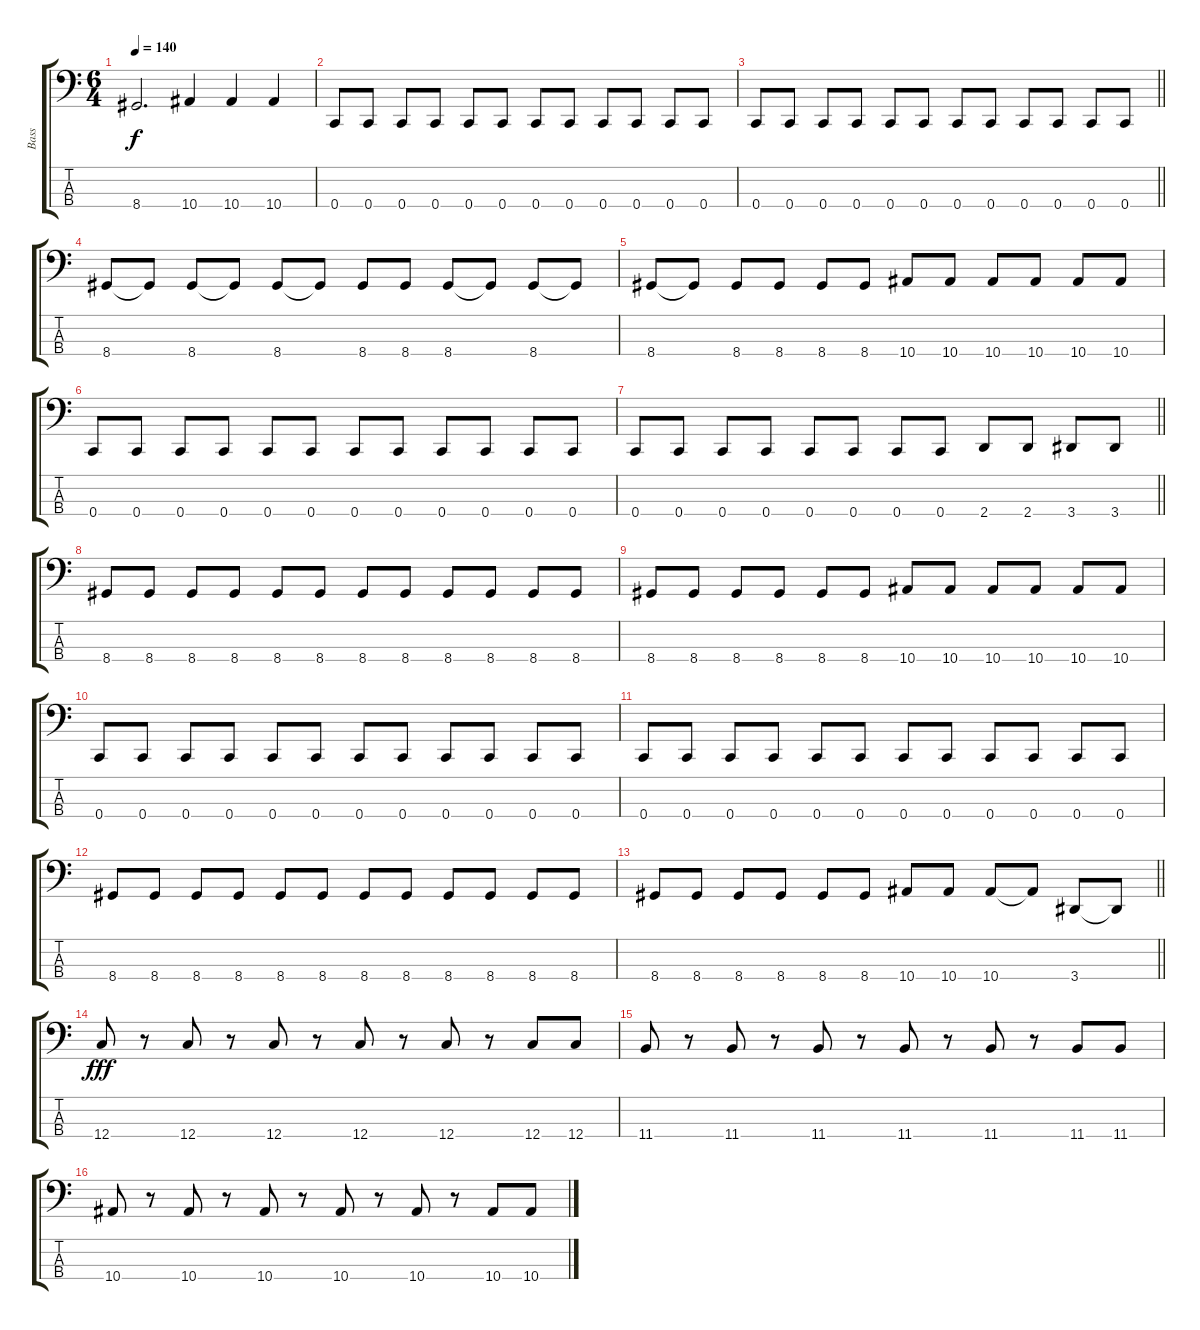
\track ("Bass" "Bass") {instrument electricbassfinger}
\staff {score tabs}
\tuning (F2 C2 G1 C1) {hide}
\ts (6 4)
\tempo 140
\clef f4
\ks c
8.4{t}.2{d dy f} 10.4.4 10.4.4 10.4.4 |
0.4.8 0.4.8 0.4.8 0.4.8 0.4.8 0.4.8 0.4.8 0.4.8 0.4.8 0.4.8 0.4.8 0.4.8 |
\barLineRight lightlight
0.4.8 0.4.8 0.4.8 0.4.8 0.4.8 0.4.8 0.4.8 0.4.8 0.4.8 0.4.8 0.4.8 0.4.8 |
8.4.8 8.4{t}.8 8.4.8 8.4{t}.8 8.4.8 8.4{t}.8 8.4.8 8.4.8 8.4.8 8.4{t}.8 8.4.8 8.4{t}.8 |
8.4.8 8.4{t}.8 8.4.8 8.4.8 8.4.8 8.4.8 10.4.8 10.4.8 10.4.8 10.4.8 10.4.8 10.4.8 |
0.4.8 0.4.8 0.4.8 0.4.8 0.4.8 0.4.8 0.4.8 0.4.8 0.4.8 0.4.8 0.4.8 0.4.8 |
\barLineRight lightlight
0.4.8 0.4.8 0.4.8 0.4.8 0.4.8 0.4.8 0.4.8 0.4.8 2.4.8 2.4.8 3.4.8 3.4.8 |
8.4.8 8.4.8 8.4.8 8.4.8 8.4.8 8.4.8 8.4.8 8.4.8 8.4.8 8.4.8 8.4.8 8.4.8 |
8.4.8 8.4.8 8.4.8 8.4.8 8.4.8 8.4.8 10.4.8 10.4.8 10.4.8 10.4.8 10.4.8 10.4.8 |
0.4.8 0.4.8 0.4.8 0.4.8 0.4.8 0.4.8 0.4.8 0.4.8 0.4.8 0.4.8 0.4.8 0.4.8 |
0.4.8 0.4.8 0.4.8 0.4.8 0.4.8 0.4.8 0.4.8 0.4.8 0.4.8 0.4.8 0.4.8 0.4.8 |
8.4.8 8.4.8 8.4.8 8.4.8 8.4.8 8.4.8 8.4.8 8.4.8 8.4.8 8.4.8 8.4.8 8.4.8 |
\barLineRight lightlight
8.4.8 8.4.8 8.4.8 8.4.8 8.4.8 8.4.8 10.4.8 10.4.8 10.4.8 10.4{t}.8 3.4.8 3.4{t}.8 |
12.4.8{dy fff} r.8 12.4.8 r.8 12.4.8 r.8 12.4.8 r.8 12.4.8 r.8 12.4.8 12.4.8 |
11.4.8 r.8 11.4.8 r.8 11.4.8 r.8 11.4.8 r.8 11.4.8 r.8 11.4.8 11.4.8 |
10.4.8 r.8 10.4.8 r.8 10.4.8 r.8 10.4.8 r.8 10.4.8 r.8 10.4.8 10.4.8
